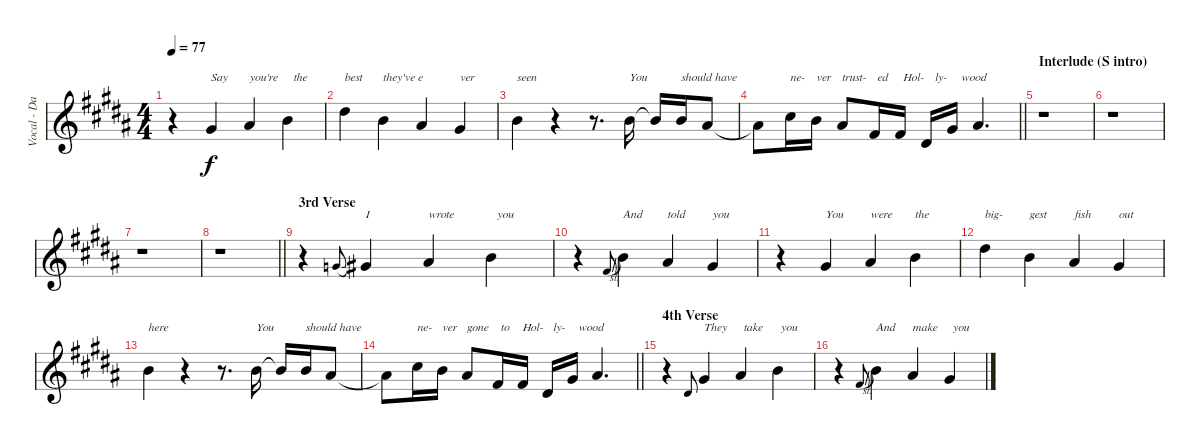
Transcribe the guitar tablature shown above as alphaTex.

\track ("Vocal - Daron" "Vocal - Da") {instrument tuba}
\staff {score}
\tuning (D4 Bb3 Gb3 Db3 Ab2 Eb2) {hide}
\ts (4 4)
\tempo 77
\clef g2
\ks g#minor
r.4{dy f} 6.1.4{txt "Say"} 8.1.4{txt "you're"} 9.1.4{txt "  the"} |
13.1.4{txt "best"} 13.2.4{txt "they've e"} 12.2.4 10.2.4{txt "ver"} |
9.1.4{txt "seen"} r.4 r.8{d} 9.1.16{txt "You"} 9.1{t}.16 9.1.16{txt "should have"} 8.1.8 |
\barLineRight lightlight
8.1{t}.8 11.1.16{txt "ne-"} 9.1.16{txt "ver"} 8.1.8{txt "trust-"} 8.2.16{txt " ed"} 8.2.16{txt " Hol-"} 9.3.16{txt "   ly-"} 10.2.16{txt "   wood"} 8.1.4{d} |
\section ("" "Interlude (Ѕ intro)")
r.1 |
r.1 |
r.1 |
\barLineRight lightlight
r.1 |
\section ("" "3rd Verse")
r.4 5.1{sl}.8{gr onbeat} 6.1.4{txt "I"} 8.1.4{txt "wrote"} 9.1.4{txt "  you"} |
r.4 4.1{sl}.8{gr onbeat} 9.1.4{txt "And"} 8.1.4{txt "told"} 6.1.4{txt "you"} |
r.4 6.1.4{txt "You"} 8.1.4{txt "were"} 9.1.4{txt "the"} |
13.1.4{txt "big-"} 13.2.4{txt "gest"} 12.2.4{txt "fish"} 10.2.4{txt "out"} |
9.1.4{txt "here"} r.4 r.8{d} 9.1.16{txt "You"} 9.1{t}.16 9.1.16{txt "should have"} 8.1.8 |
\barLineRight lightlight
8.1{t}.8 11.1.16{txt "ne-"} 9.1.16{txt "ver"} 8.1.8{txt "gone"} 8.2.16{txt " to"} 8.2.16{txt "Hol-"} 9.3.16{txt "  ly-"} 10.2.16{txt "  wood"} 8.1.4{d} |
\section ("" "4th Verse")
r.4 5.2.8{gr onbeat} 10.2.4{txt "They"} 8.1.4{txt " take"} 9.1.4{txt " you"} |
r.4 4.1{sl}.8{gr onbeat} 9.1.4{txt "And"} 8.1.4{txt "make"} 6.1.4{txt " you"}
